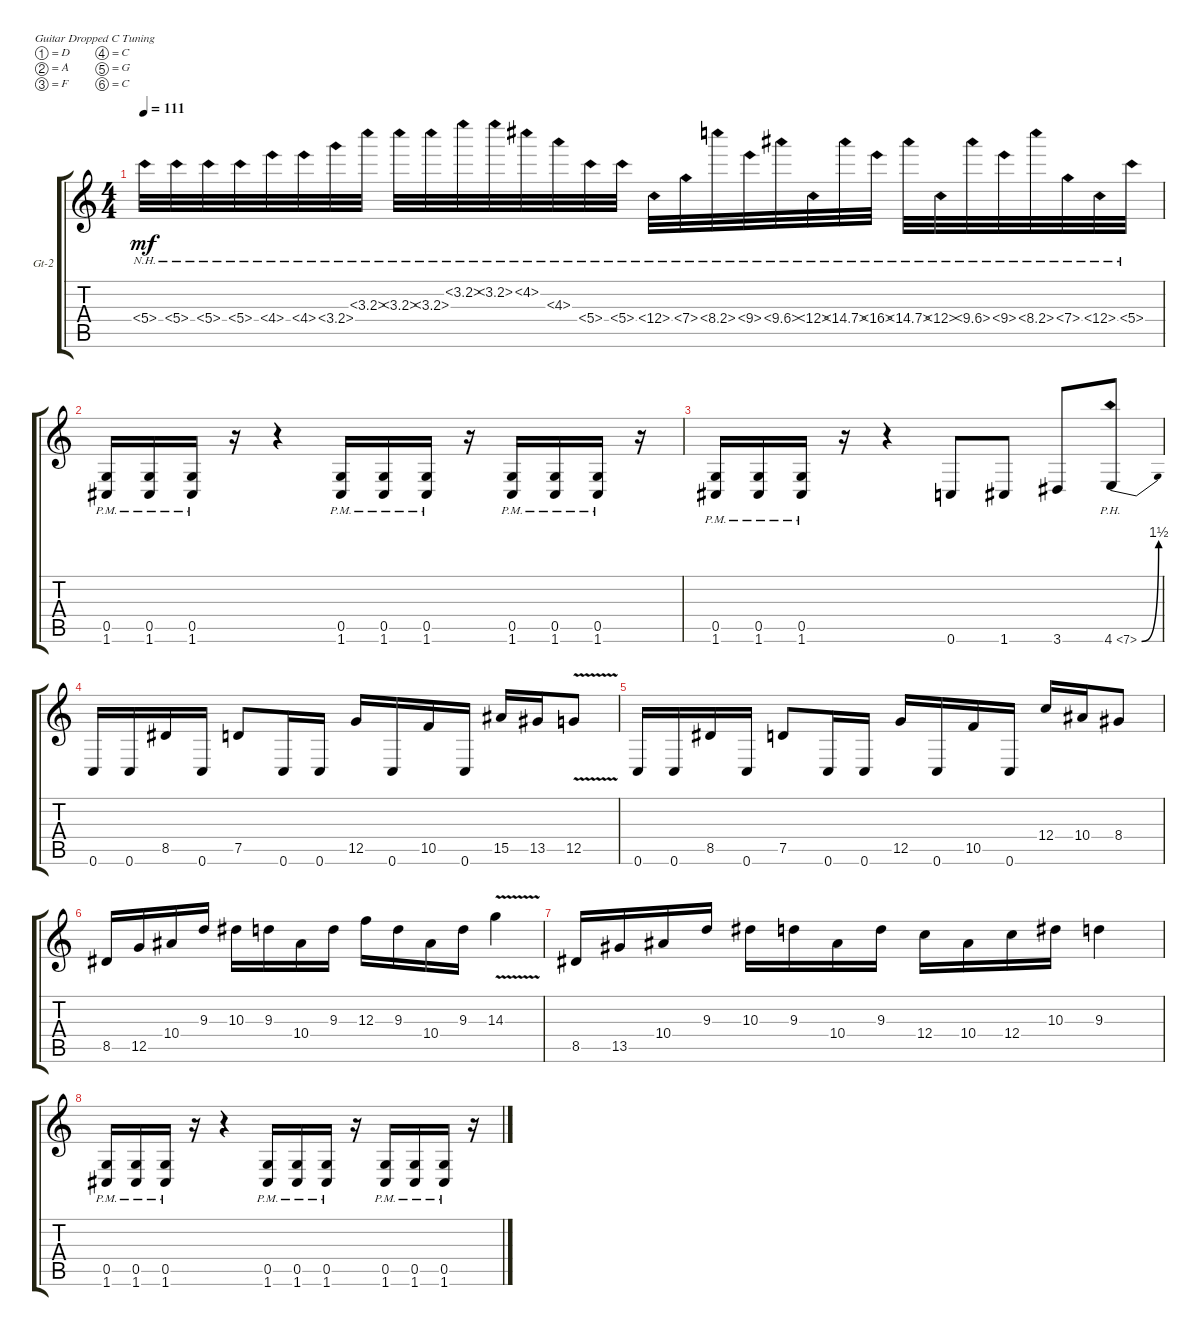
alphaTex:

\defaultSystemsLayout 4
\bracketExtendMode groupsimilarinstruments
\firstSystemTrackNameOrientation horizontal
\otherSystemsTrackNameOrientation horizontal
\track ("Guitar 2" "Gt-2") {instrument distortionguitar}
\staff {score tabs}
\tuning (D4 A3 F3 C3 G2 C2)
\ts (4 4)
\tempo 111
\clef g2
\ks c
5.4{nh}.32{dy mf} 5.4{nh}.32 5.4{nh}.32 5.4{nh}.32 4.4{nh}.32 4.4{nh}.32 3.4{nh}.32 3.3{nh}.32 3.3{nh}.32 3.3{nh}.32 3.2{nh}.32 3.2{nh}.32 4.2{nh}.32 4.3{nh}.32 5.4{nh}.32 5.4{nh}.32 6.4{nh}.32 7.4{nh}.32 8.4{nh}.32 9.4{nh}.32 10.4{nh}.32 12.4{nh}.32 15.4{nh}.32 16.4{nh}.32 15.4{nh}.32 12.4{nh}.32 10.4{nh}.32 9.4{nh}.32 8.4{nh}.32 7.4{nh}.32 6.4{nh}.32 5.4{nh}.32 |
(1.6{pm} 0.5{pm}).16 (1.6{pm} 0.5{pm}).16 (1.6{pm} 0.5{pm}).16 r.16 r.4 (1.6{pm} 0.5{pm}).16 (1.6{pm} 0.5{pm}).16 (1.6{pm} 0.5{pm}).16 r.16 (1.6{pm} 0.5{pm}).16 (1.6{pm} 0.5{pm}).16 (1.6{pm} 0.5{pm}).16 r.16 |
(1.6{pm} 0.5{pm}).16 (1.6{pm} 0.5{pm}).16 (1.6{pm} 0.5{pm}).16 r.16 r.4 0.6.8 1.6.8 3.6.8 4.6{be (bend 0 0 15 6) ph 3}.8 |
0.6.16 0.6.16 8.5.16 0.6.16 7.5.8 0.6.16 0.6.16 12.5.16 0.6.16 10.5.16 0.6.16 15.5.16 13.5.16 12.5{v}.8 |
0.6.16 0.6.16 8.5.16 0.6.16 7.5.8 0.6.16 0.6.16 12.5.16 0.6.16 10.5.16 0.6.16 12.4.16 10.4.16 8.4.8 |
8.5.16 12.5.16 10.4.16 9.3.16 10.3.16 9.3.16 10.4.16 9.3.16 12.3.16 9.3.16 10.4.16 9.3.16 14.3{v}.4 |
8.5.16 13.5.16 10.4.16 9.3.16 10.3.16 9.3.16 10.4.16 9.3.16 12.4.16 10.4.16 12.4.16 10.3.16 9.3.4 |
(1.6{pm} 0.5{pm}).16 (1.6{pm} 0.5{pm}).16 (1.6{pm} 0.5{pm}).16 r.16 r.4 (1.6{pm} 0.5{pm}).16 (1.6{pm} 0.5{pm}).16 (1.6{pm} 0.5{pm}).16 r.16 (1.6{pm} 0.5{pm}).16 (1.6{pm} 0.5{pm}).16 (1.6{pm} 0.5{pm}).16 r.16
